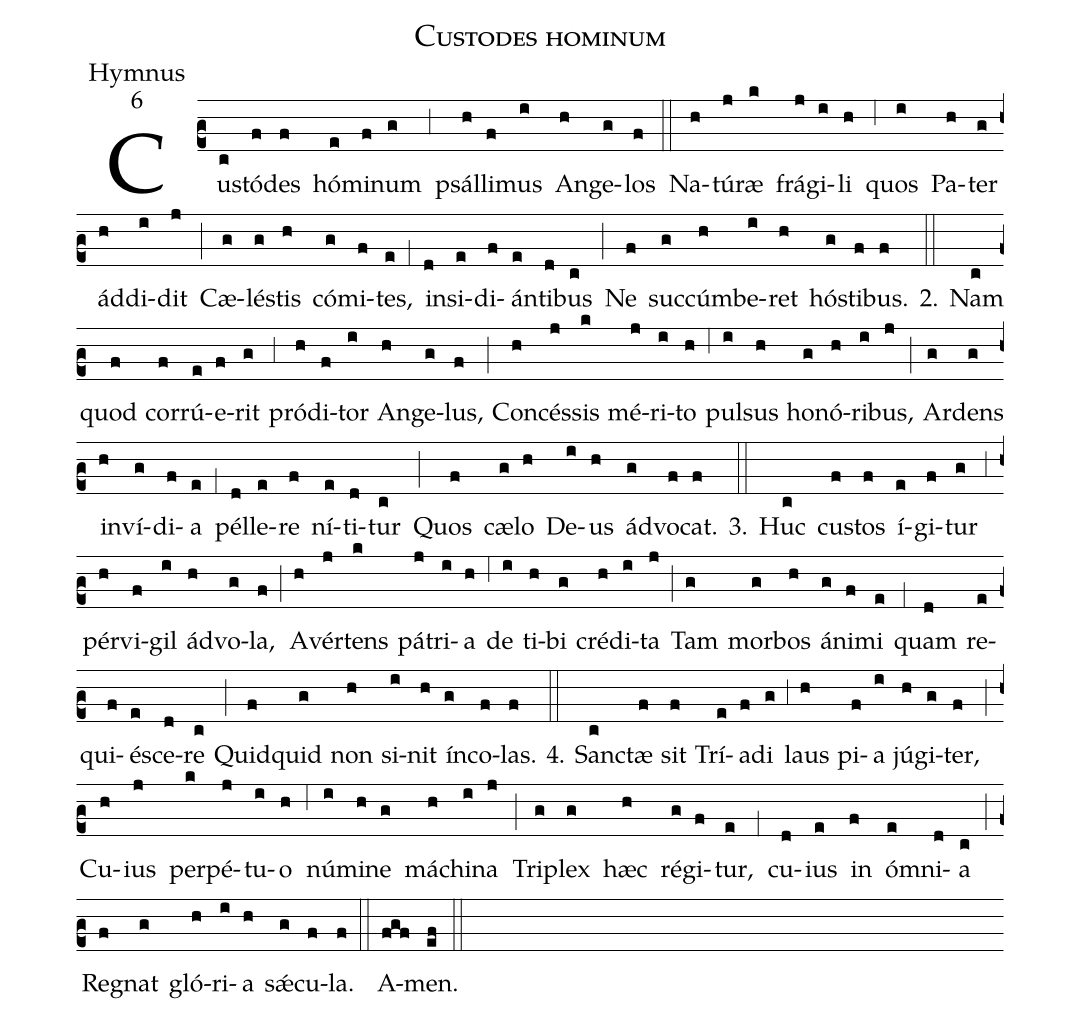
name:Custodes hominum;
office-part:Hymnus;
mode:6;
%%
(c2) Cu(c)stó(f)des(f) hó(e)mi(f)num(g) (,3) psál(h)li(f)mus(i) An(h)ge(g)los(f) (::)
Na(h)tú(j)ræ(k) frá(j)gi(i)li(h) (,6) quos(i) Pa(h)ter(g) ád(h)di(i)dit(j) (;) Cæ(g)lé(g)stis(h) có(g)mi(f)tes,(e) (,1) in(d)si(e)di(f)án(e)ti(d)bus(c) (;) Ne(f) suc(g)cúm(h)be(i)ret(h) hó(g)sti(f)bus.(f) 2.(::) Nam(c) quod(f) cor(f)rú(e)e(f)rit(g) (,3) pró(h)di(f)tor(i) An(h)ge(g)lus,(f) (;) Con(h)cés(j)sis(k) mé(j)ri(i)to(h) (,6) pul(i)sus(h) ho(g)nó(h)ri(i)bus,(j) (;) Ar(g)dens(g) in(h)ví(g)di(f)a(e) (,1) pél(d)le(e)re(f) ní(e)ti(d)tur(c) (;) Quos(f) cæ(g)lo(h) De(i)us(h) ád(g)vo(f)cat.(f) 3.(::) Huc(c) cu(f)stos(f) í(e)gi(f)tur(g) (,3) pér(h)vi(f)gil(i) ád(h)vo(g)la,(f) (;) A(h)vér(j)tens(k) pá(j)tri(i)a(h) (,6) de(i) ti(h)bi(g) cré(h)di(i)ta(j) (;) Tam(g) mor(g)bos(h) á(g)ni(f)mi(e) (,1) quam(d) re(e)qui(f)é(e)sce(d)re(c) (;) Quid(f)quid(g) non(h) si(i)nit(h) ín(g)co(f)las.(f) 4.(::) San(c)ctæ(f) sit(f) Trí(e)a(f)di(g) (,3) laus(h) pi(f)a(i) jú(h)gi(g)ter,(f) (;) Cu(h)ius(j) per(k)pé(j)tu(i)o(h) (,6) nú(i)mi(h)ne(g) má(h)chi(i)na(j) (;) Tri(g)plex(g) hæc(h) ré(g)gi(f)tur,(e) (,1) cu(d)ius(e) in(f) ó(e)mni(d)a(c) (;) Re(f)gnat(g) gló(h)ri(i)a(h) s{<sp>'ae</sp>}(g)cu(f)la.(f) (::)
A(fgf)men.(ef) (::)
